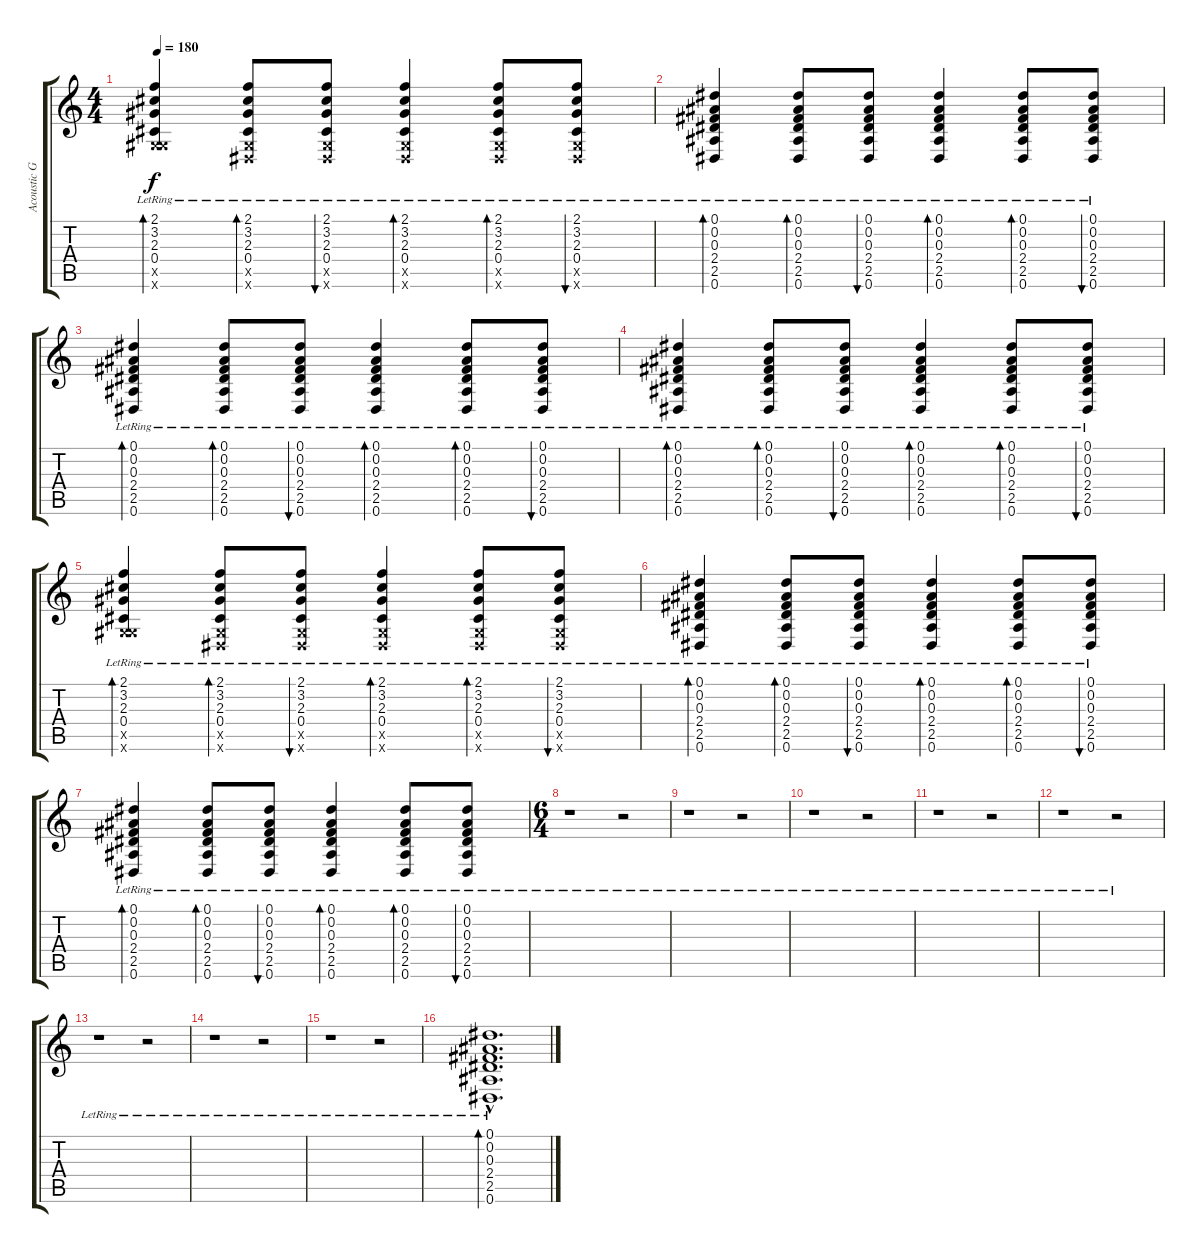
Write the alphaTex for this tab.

\track ("Acoustic Guitar II" "Acoustic G") {instrument acousticguitarsteel}
\staff {score tabs}
\tuning (Eb4 Bb3 Gb3 Db3 Ab2 Eb2) {hide}
\ts (4 4)
\tempo 180
\clef g2
\ks c
(2.1{lr} 3.2{lr} 2.3{lr} 0.4{lr} 0.5{x} 5.6{x}).4{bd 60 dy f} (2.1{lr} 3.2{lr} 2.3{lr} 0.4{lr} 0.5{x} 0.6{x}).8{bd 60} (2.1{lr} 3.2{lr} 2.3{lr} 0.4{lr} 0.5{x} 0.6{x}).8{bu 60} (2.1{lr} 3.2{lr} 2.3{lr} 0.4{lr} 0.5{x} 0.6{x}).4{bd 60} (2.1{lr} 3.2{lr} 2.3{lr} 0.4{lr} 0.5{x} 0.6{x}).8{bd 60} (2.1{lr} 3.2{lr} 2.3{lr} 0.4{lr} 0.5{x} 0.6{x}).8{bu 60} |
(0.1{lr} 0.2{lr} 0.3{lr} 2.4{lr} 2.5{lr} 0.6{lr}).4{bd 60} (0.1{lr} 0.2{lr} 0.3{lr} 2.4{lr} 2.5{lr} 0.6{lr}).8{bd 60} (0.1{lr} 0.2{lr} 0.3{lr} 2.4{lr} 2.5{lr} 0.6{lr}).8{bu 60} (0.1{lr} 0.2{lr} 0.3{lr} 2.4{lr} 2.5{lr} 0.6{lr}).4{bd 60} (0.1{lr} 0.2{lr} 0.3{lr} 2.4{lr} 2.5{lr} 0.6{lr}).8{bd 60} (0.1{lr} 0.2{lr} 0.3{lr} 2.4{lr} 2.5{lr} 0.6{lr}).8{bu 60} |
(0.1{lr} 0.2{lr} 0.3{lr} 2.4{lr} 2.5{lr} 0.6{lr}).4{bd 60} (0.1{lr} 0.2{lr} 0.3{lr} 2.4{lr} 2.5{lr} 0.6{lr}).8{bd 60} (0.1{lr} 0.2{lr} 0.3{lr} 2.4{lr} 2.5{lr} 0.6{lr}).8{bu 60} (0.1{lr} 0.2{lr} 0.3{lr} 2.4{lr} 2.5{lr} 0.6{lr}).4{bd 60} (0.1{lr} 0.2{lr} 0.3{lr} 2.4{lr} 2.5{lr} 0.6{lr}).8{bd 60} (0.1{lr} 0.2{lr} 0.3{lr} 2.4{lr} 2.5{lr} 0.6{lr}).8{bu 60} |
(0.1{lr} 0.2{lr} 0.3{lr} 2.4{lr} 2.5{lr} 0.6{lr}).4{bd 60} (0.1{lr} 0.2{lr} 0.3{lr} 2.4{lr} 2.5{lr} 0.6{lr}).8{bd 60} (0.1{lr} 0.2{lr} 0.3{lr} 2.4{lr} 2.5{lr} 0.6{lr}).8{bu 60} (0.1{lr} 0.2{lr} 0.3{lr} 2.4{lr} 2.5{lr} 0.6{lr}).4{bd 60} (0.1{lr} 0.2{lr} 0.3{lr} 2.4{lr} 2.5{lr} 0.6{lr}).8{bd 60} (0.1{lr} 0.2{lr} 0.3{lr} 2.4{lr} 2.5{lr} 0.6{lr}).8{bu 60} |
(2.1{lr} 3.2{lr} 2.3{lr} 0.4{lr} 0.5{x} 5.6{x}).4{bd 60} (2.1{lr} 3.2{lr} 2.3{lr} 0.4{lr} 0.5{x} 0.6{x}).8{bd 60} (2.1{lr} 3.2{lr} 2.3{lr} 0.4{lr} 0.5{x} 0.6{x}).8{bu 60} (2.1{lr} 3.2{lr} 2.3{lr} 0.4{lr} 0.5{x} 0.6{x}).4{bd 60} (2.1{lr} 3.2{lr} 2.3{lr} 0.4{lr} 0.5{x} 0.6{x}).8{bd 60} (2.1{lr} 3.2{lr} 2.3{lr} 0.4{lr} 0.5{x} 0.6{x}).8{bu 60} |
(0.1{lr} 0.2{lr} 0.3{lr} 2.4{lr} 2.5{lr} 0.6{lr}).4{bd 60} (0.1{lr} 0.2{lr} 0.3{lr} 2.4{lr} 2.5{lr} 0.6{lr}).8{bd 60} (0.1{lr} 0.2{lr} 0.3{lr} 2.4{lr} 2.5{lr} 0.6{lr}).8{bu 60} (0.1{lr} 0.2{lr} 0.3{lr} 2.4{lr} 2.5{lr} 0.6{lr}).4{bd 60} (0.1{lr} 0.2{lr} 0.3{lr} 2.4{lr} 2.5{lr} 0.6{lr}).8{bd 60} (0.1{lr} 0.2{lr} 0.3{lr} 2.4{lr} 2.5{lr} 0.6{lr}).8{bu 60} |
(0.1{lr} 0.2{lr} 0.3{lr} 2.4{lr} 2.5{lr} 0.6{lr}).4{bd 60} (0.1{lr} 0.2{lr} 0.3{lr} 2.4{lr} 2.5{lr} 0.6{lr}).8{bd 60} (0.1{lr} 0.2{lr} 0.3{lr} 2.4{lr} 2.5{lr} 0.6{lr}).8{bu 60} (0.1{lr} 0.2{lr} 0.3{lr} 2.4{lr} 2.5{lr} 0.6{lr}).4{bd 60} (0.1{lr} 0.2{lr} 0.3{lr} 2.4{lr} 2.5{lr} 0.6{lr}).8{bd 60} (0.1{lr} 0.2{lr} 0.3{lr} 2.4{lr} 2.5{lr} 0.6{lr}).8{bu 60} |
\ts (6 4)
r.1 r.2 |
r.1 r.2 |
r.1 r.2 |
r.1 r.2 |
r.1 r.2 |
r.1 r.2 |
r.1 r.2 |
r.1 r.2 |
(0.1{hac lr} 0.2{hac lr} 0.3{hac lr} 2.4{hac lr} 2.5{hac lr} 0.6{hac lr}).1{d bd 60}
